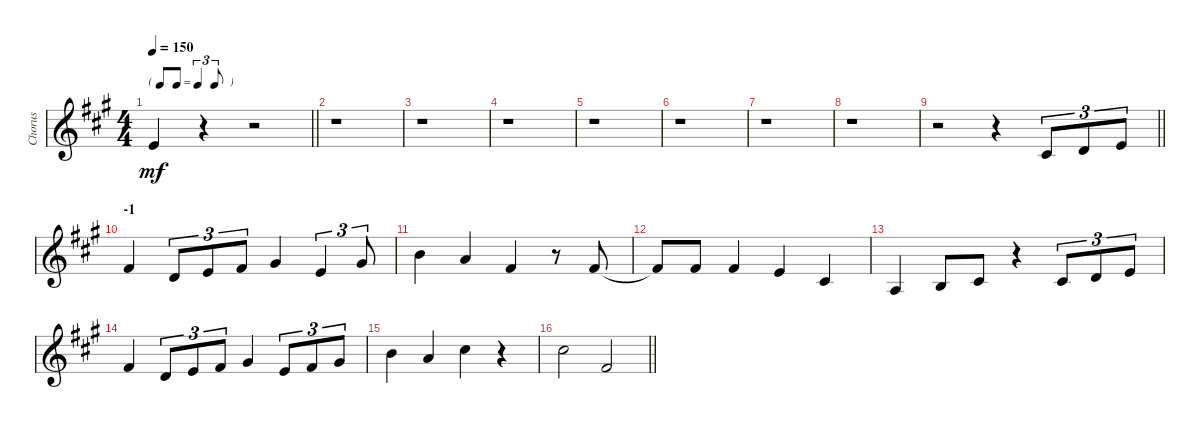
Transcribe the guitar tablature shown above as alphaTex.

\track ("Chorus" "Chorus") {instrument oboe}
\staff {score}
\tuning (E4 B3 G3 D3 A2 E2 B1) {hide}
\ts (4 4)
\tf triplet8th
\tempo 150
\clef g2
\barLineRight lightlight
\ks a
0.1.4{dy mf} r.4 r.2 |
\section ("" "")
r.1 |
r.1 |
r.1 |
r.1 |
r.1 |
r.1 |
r.1 |
\barLineRight lightlight
r.2 r.4 2.2.8{tu (3 2)} 3.2.8{tu (3 2)} 0.1.8{tu (3 2)} |
\section ("" "-1")
2.1.4 3.2.8{tu (3 2)} 0.1.8{tu (3 2)} 2.1.8{tu (3 2)} 4.1.4 0.1.4{tu (3 2)} 4.1.8{tu (3 2)} |
7.1.4 5.1.4 2.1.4 r.8 2.1.8 |
2.1{t}.8 2.1.8 2.1.4 0.1.4 2.2.4 |
2.3.4 0.2.8 2.2.8 r.4 2.2.8{tu (3 2)} 3.2.8{tu (3 2)} 0.1.8{tu (3 2)} |
2.1.4 3.2.8{tu (3 2)} 0.1.8{tu (3 2)} 2.1.8{tu (3 2)} 4.1.4 0.1.8{tu (3 2)} 2.1.8{tu (3 2)} 4.1.8{tu (3 2)} |
7.1.4 5.1.4 9.1.4 r.4 |
\barLineRight lightlight
9.1.2 2.1.2
